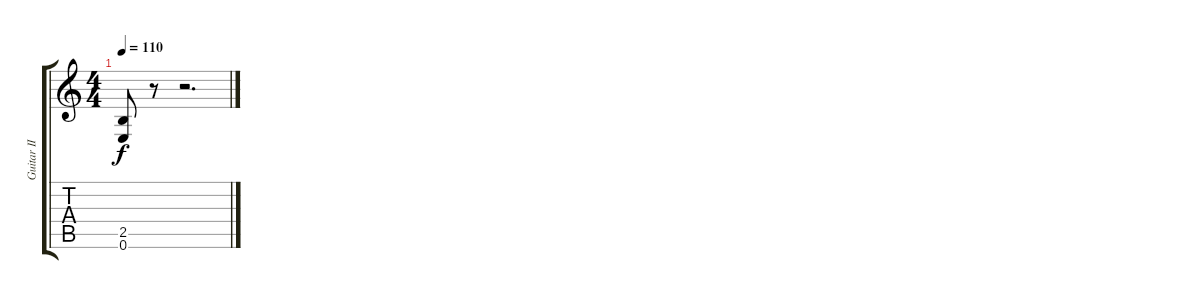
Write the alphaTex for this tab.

\track ("Guitar II /solo (les autres)" "Guitar II ") {instrument distortionguitar}
\staff {score tabs}
\tuning (E4 B3 G3 D3 A2 E2) {hide}
\ts (4 4)
\tempo 110
\clef g2
\ks c
(2.5 0.6).8{dy f} r.8 r.2{d}
